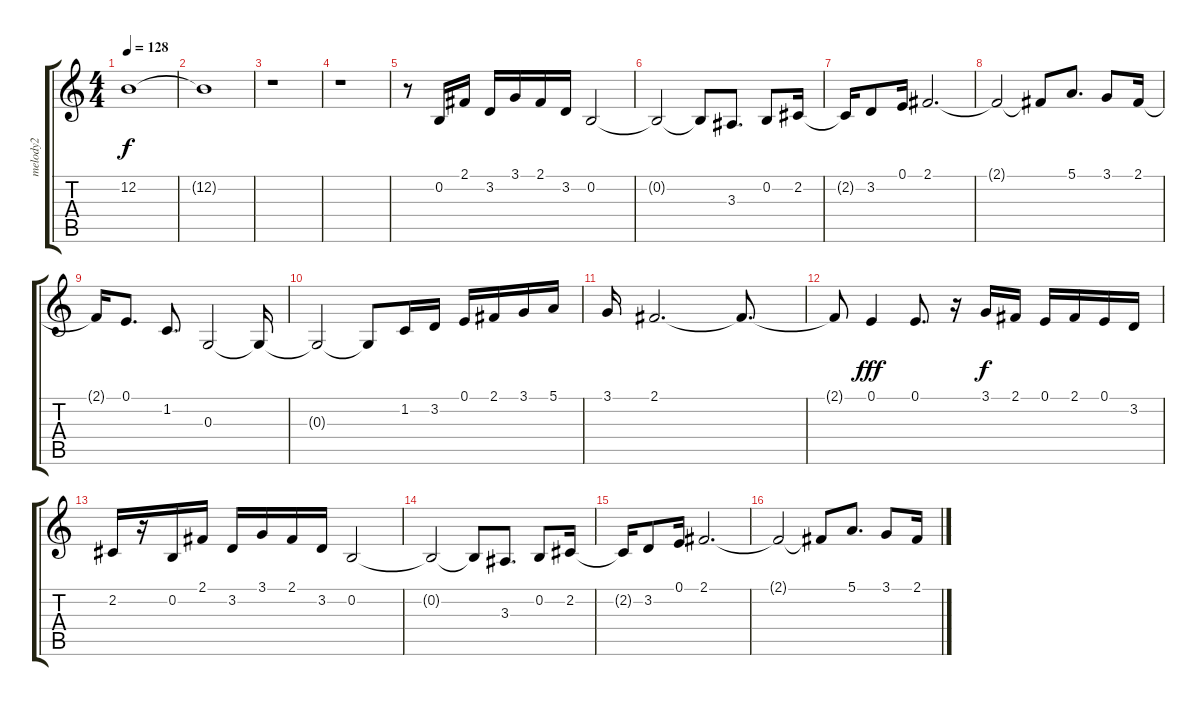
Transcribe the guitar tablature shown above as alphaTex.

\track ("melody2" "melody2") {instrument stringensemble1}
\staff {score tabs}
\tuning (E4 B3 G3 D3 A2 E2) {hide}
\ts (4 4)
\tempo 128
\clef g2
\ks c
12.2.1{dy f} |
12.2{t}.1 |
r.1 |
r.1 |
r.8 0.2.16 2.1.16 3.2.16 3.1.16 2.1.16 3.2.16 0.2.2 |
0.2{t}.2 0.2{t}.8 3.3.8{d} 0.2.8 2.2.16 |
2.2{t}.16 3.2.8 0.1.16 2.1.2{d} |
2.1{t}.2 2.1{t}.8 5.1.8{d} 3.1.8 2.1.16 |
2.1{t}.16 0.1.8{d} 1.2.8{d} 0.3.2 0.3{t}.16 |
0.3{t}.2 0.3{t}.8 1.2.16 3.2.16 0.1.16 2.1.16 3.1.16 5.1.16 |
3.1.16 2.1.2{d} 2.1{t}.8{d} |
2.1{t}.8 0.1.4{dy fff} 0.1.8{d} r.16 3.1.16{dy f} 2.1.16 0.1.16 2.1.16 0.1.16 3.2.16 |
2.2.16 r.16 0.2.16 2.1.16 3.2.16 3.1.16 2.1.16 3.2.16 0.2.2 |
0.2{t}.2 0.2{t}.8 3.3.8{d} 0.2.8 2.2.16 |
2.2{t}.16 3.2.8 0.1.16 2.1.2{d} |
2.1{t}.2 2.1{t}.8 5.1.8{d} 3.1.8 2.1.16
